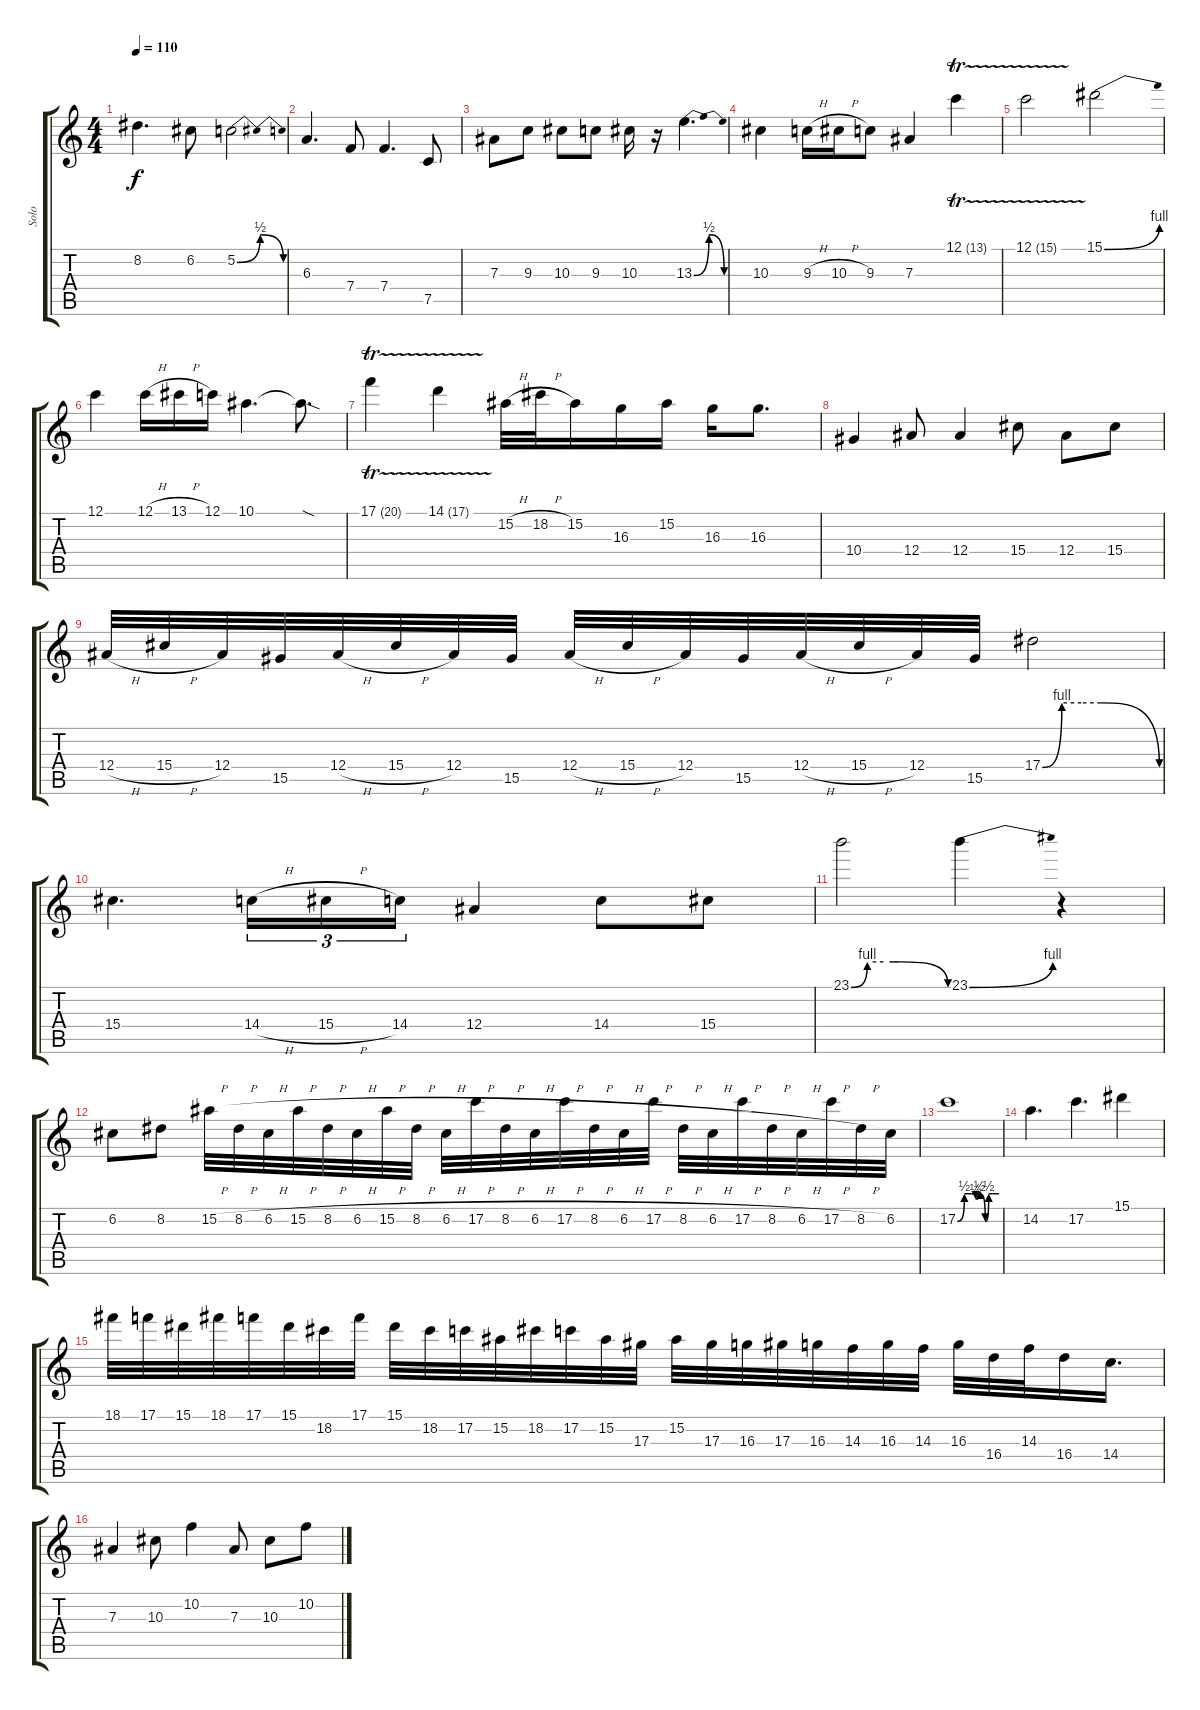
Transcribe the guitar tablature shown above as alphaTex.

\track ("Solo" "Solo") {instrument distortionguitar}
\staff {score tabs}
\tuning (C4 G3 Eb3 Bb2 F2 C2) {hide}
\ts (4 4)
\tempo 110
\clef g2
\ks c
8.2{t}.4{d dy f} 6.2.8 5.2{be (bendrelease 0 0 20 2 30 2 60 0)}.2 |
6.3.4{d} 7.4.8 7.4.4{d} 7.5.8 |
7.3.8 9.3.8 10.3.8 9.3.8 10.3.16 r.16 13.3{be (bendrelease 0 0 15 2 30 2 60 0)}.4{d} |
10.3.4 9.3{h}.16 10.3{h}.16 9.3.8 7.3.4 12.1{tr (13 32)}.4 |
12.1{tr (15 32)}.2 15.1{be (bend 0 0 60 4)}.2 |
12.1.4 12.1{h}.16 13.1{h}.16 12.1.16 10.1.4{d} 10.1{sod t}.8{d} |
17.1{tr (20 32)}.4 14.1{tr (17 32)}.4 15.2{h}.32 18.2{h}.32 15.2.16 16.3.16 15.2.16 16.3.16 16.3.8{d} |
10.4.4 12.4.8 12.4.4 15.4.8 12.4.8 15.4.8 |
12.4{h}.32 15.4{h}.32 12.4.32 15.5.32 12.4{h}.32 15.4{h}.32 12.4.32 15.5.32 12.4{h}.32 15.4{h}.32 12.4.32 15.5.32 12.4{h}.32 15.4{h}.32 12.4.32 15.5.32 17.4{be (custom 0 0 10 4 20 4 30 4 60 0)}.2 |
15.4.4{d} 14.4{h}.16{tu (3 2)} 15.4{h}.16{tu (3 2)} 14.4.16{tu (3 2)} 12.4.4 14.4.8 15.4.8 |
23.1{be (custom 0 0 10 4 20 4 26 4 30 4 60 0)}.2 23.1{be (bend 0 0 60 4)}.4 r.4 |
6.2.8 8.2.8 15.2{h}.32 8.2{h}.32 6.2{h}.32 15.2{h}.32 8.2{h}.32 6.2{h}.32 15.2{h}.32 8.2{h}.32 6.2{h}.32 17.2{h}.32 8.2{h}.32 6.2{h}.32 17.2{h}.32 8.2{h}.32 6.2{h}.32 17.2{h}.32 8.2{h}.32 6.2{h}.32 17.2{h}.32 8.2{h}.32 6.2{h}.32 17.2{h}.32 8.2{h}.32 6.2.32 |
17.2{be (custom 0 0 10 2 20 2 26 1 32 2 40 0 45 2 50 2 60 2)}.1 |
14.2.4{d} 17.2.4{d} 15.1.4 |
18.1.32 17.1.32 15.1.32 18.1.32 17.1.32 15.1.32 18.2.32 17.1.32 15.1.32 18.2.32 17.2.32 15.2.32 18.2.32 17.2.32 15.2.32 17.3.32 15.2.32 17.3.32 16.3.32 17.3.32 16.3.32 14.3.32 16.3.32 14.3.32 16.3.32 16.4.32 14.3.32 16.4.16 14.4.16{d} |
7.3.4 10.3.8 10.2.4 7.3.8 10.3.8 10.2.8
